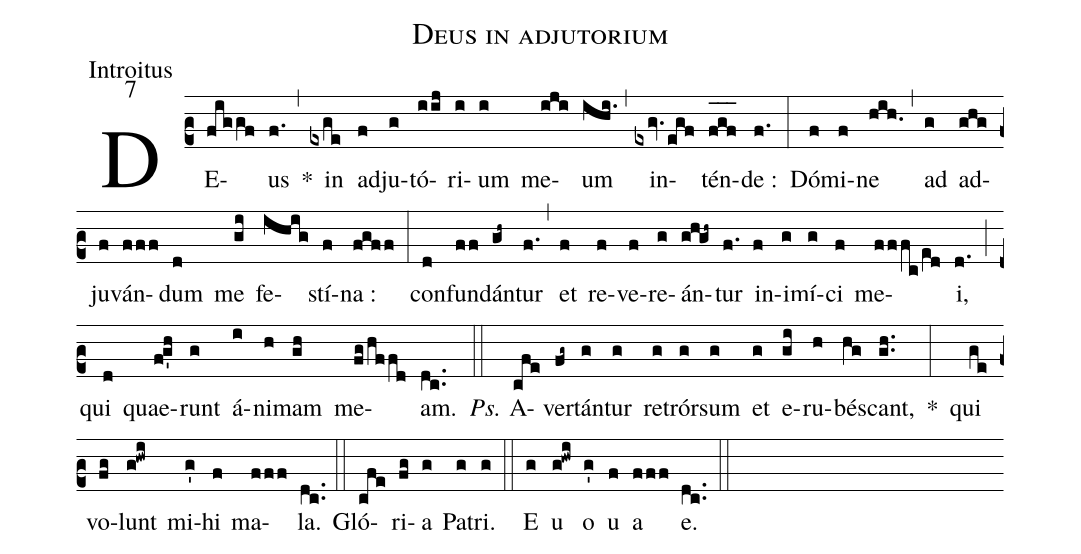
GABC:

name:Deus in adjutorium;
office-part:Introitus;
mode:7;
%%
(c2) DE(figgf)us(f.) *(,) in(exge) ad(f)ju(g)tó(iij)ri(i)um(i) me(iji)um(ihi.) (,) in(exgv.egf)tén(f_[oh:h]g_[oh:h]f_[oh:h])de :(f.) (:) Dó(f)mi(f)ne(hih.) (,) ad(g) ad(ghg)ju(f)ván(fff)dum(d) me(gi) fe(ihig)stí(f)na :(fgff) (:) con(d)fun(ff)dán(gh~)tur(f.) (,) et(f) re(f)ve(f)re(g)án(g!h!gh~)tur(f.) in(f)i(g)mí(g)ci(f) me(fffc/e[ll:1]d)i,(d.) (;) qui(d) quae(fg'h)runt(g) á(i)ni(h)mam(gh) me(fg/hffd)am.(dc..) (::) <i>Ps.</i> A(cfe)ver(fg~)tán(g)tur(g) ret(g)rór(g)sum(g) et(g) e(gi)ru(h)bé(hg)scant,(gh..) *(:) qui(ge) vo(fg)lunt(g!hwi) mi(g')hi(f) ma(fff)la.(dc..) (::) Gló(cfe)ri(fg)a(g) Pa(g)tri.(g) (::) <eu>E(g) u(g!hwi) o(g') u(f) a(fff) e.</eu>(dc..) (::)
